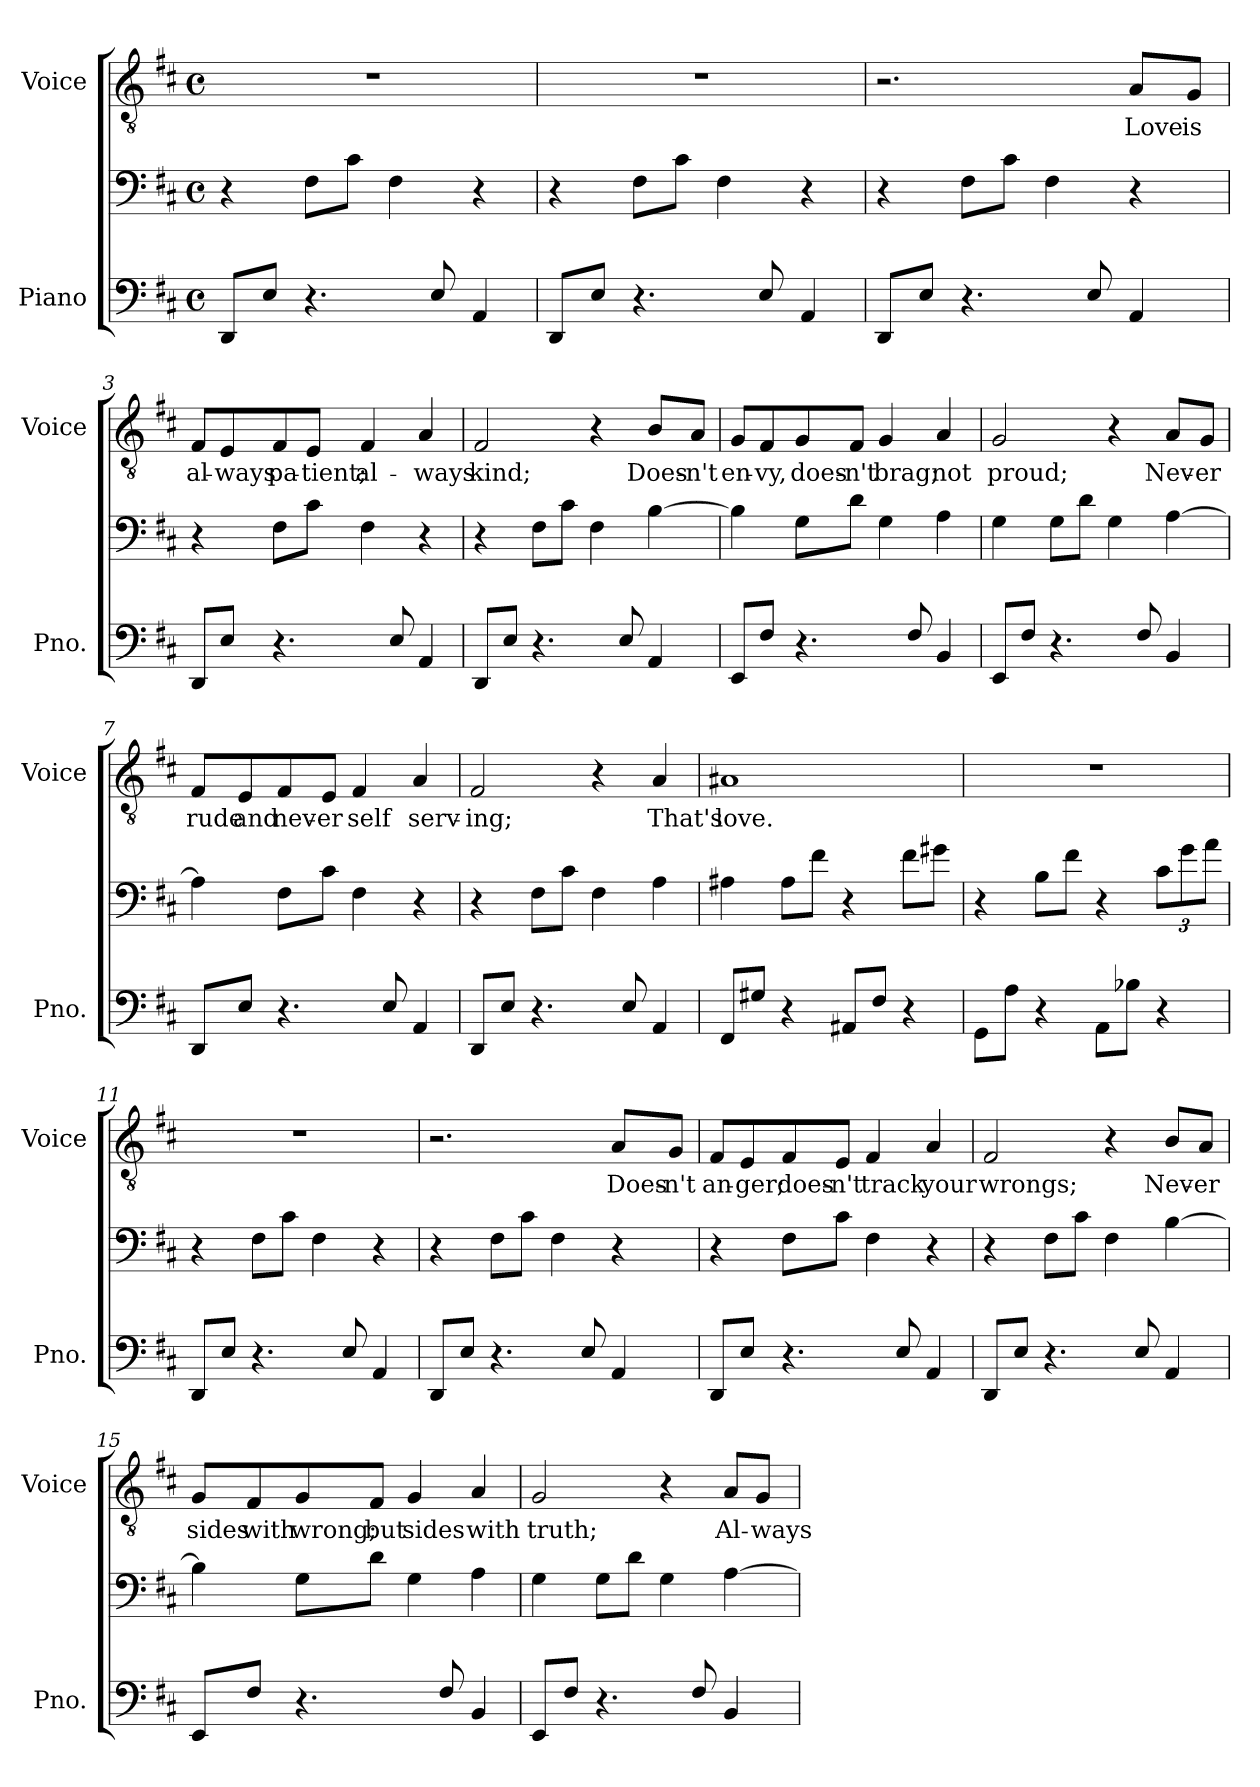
**kern	**kern	**kern	**text
*part2	*part2	*part1	*part1
*staff3	*staff2	*staff1	*staff1
*I"Piano	*	*I"Voice	*
*I'Pno.	*	*I'Voice	*
*clefF4	*clefF4	*clefGv2	*
*k[f#c#]	*k[f#c#]	*k[f#c#]	*
*D:	*D:	*D:	*
*M4/4	*M4/4	*M4/4	*
*met(c)	*met(c)	*met(c)	*
*MM76	*MM76	*MM76	*
=	=	=	=
8DD/L	4r	1r	.
8E/J	.	.	.
4.r	8F#\L	.	.
.	8c#\J	.	.
.	4F#\	.	.
8E/	.	.	.
4AA/	4r	.	.
=1X	=1X	=1X	=1X
8DD/L	4r	1r	.
8E/J	.	.	.
4.r	8F#\L	.	.
.	8c#\J	.	.
.	4F#\	.	.
8E/	.	.	.
4AA/	4r	.	.
=2X	=2X	=2X	=2X
8DD/L	4r	2.r	.
8E/J	.	.	.
4.r	8F#\L	.	.
.	8c#\J	.	.
.	4F#\	.	.
8E/	.	.	.
!	!	!	!LO:LY:b
4AA/	4r	8A/L	Love
!	!	!	!LO:LY:b
.	.	8G/J	is
!!LO:LB:g=z
=3X	=3X	=3X	=3X
!	!	!	!LO:LY:b
8DD/L	4r	8F#/L	al-
!	!	!	!LO:LY:b
8E/J	.	8E/	-ways
!	!	!	!LO:LY:b
4.r	8F#\L	8F#/	pa-
!	!	!	!LO:LY:b
.	8c#\J	8E/J	-tient;
!	!	!	!LO:LY:b
.	4F#\	4F#/	al-
8E/	.	.	.
!	!	!	!LO:LY:b
4AA/	4r	4A/	-ways
=4X	=4X	=4X	=4X
!	!	!	!LO:LY:b
8DD/L	4r	2F#/	kind;
8E/J	.	.	.
4.r	8F#\L	.	.
.	8c#\J	.	.
.	4F#\	4r	.
8E/	.	.	.
!	!	!	!LO:LY:b
4AA/	[4B\	8B/L	Does-
!	!	!	!LO:LY:b
.	.	8A/J	-n't
=5X	=5X	=5X	=5X
!	!	!	!LO:LY:b
8EE/L	4B\]	8G/L	en-
!	!	!	!LO:LY:b
8F#/J	.	8F#/	-vy,
!	!	!	!LO:LY:b
4.r	8G\L	8G/	does-
!	!	!	!LO:LY:b
.	8d\J	8F#/J	-n't
!	!	!	!LO:LY:b
.	4G\	4G/	brag;
8F#/	.	.	.
!	!	!	!LO:LY:b
4BB/	4A\	4A/	not
!!LO:PB:g=z
=6X	=6X	=6X	=6X
!	!	!	!LO:LY:b
8EE/L	4G\	2G/	proud;
8F#/J	.	.	.
4.r	8G\L	.	.
.	8d\J	.	.
.	4G\	4r	.
8F#/	.	.	.
!	!	!	!LO:LY:b
4BB/	[4A\	8A/L	Nev-
!	!	!	!LO:LY:b
.	.	8G/J	-er
=7X	=7X	=7X	=7X
!	!	!	!LO:LY:b
8DD/L	4A\]	8F#/L	rude
!	!	!	!LO:LY:b
8E/J	.	8E/	and
!	!	!	!LO:LY:b
4.r	8F#\L	8F#/	nev-
!	!	!	!LO:LY:b
.	8c#\J	8E/J	-er
!	!	!	!LO:LY:b
.	4F#\	4F#/	self
8E/	.	.	.
!	!	!	!LO:LY:b
4AA/	4r	4A/	serv-
=8X	=8X	=8X	=8X
!	!	!	!LO:LY:b
8DD/L	4r	2F#/	-ing;
8E/J	.	.	.
4.r	8F#\L	.	.
.	8c#\J	.	.
.	4F#\	4r	.
8E/	.	.	.
!	!	!	!LO:LY:b
4AA/	4A\	4A/	That's
!!LO:LB:g=z
=9X	=9X	=9X	=9X
!	!	!	!LO:LY:b
8FF#/L	4A#X\	1A#X	love.
8G#X/J	.	.	.
4r	8A#\L	.	.
.	8f#\J	.	.
8AA#X/L	4r	.	.
8F#/J	.	.	.
4r	8f#\L	.	.
.	8g#X\J	.	.
=10X	=10X	=10X	=10X
8GG\L	4r	1r	.
8A\J	.	.	.
4r	8B\L	.	.
.	8f#\J	.	.
8AA\L	4r	.	.
8B-X\J	.	.	.
4r	12c#\L	.	.
.	12g\	.	.
.	12a\J	.	.
=11X	=11X	=11X	=11X
8DD/L	4r	1r	.
8E/J	.	.	.
4.r	8F#\L	.	.
.	8c#\J	.	.
.	4F#\	.	.
8E/	.	.	.
4AA/	4r	.	.
!!LO:LB:g=z
=12X	=12X	=12X	=12X
8DD/L	4r	2.r	.
8E/J	.	.	.
4.r	8F#\L	.	.
.	8c#\J	.	.
.	4F#\	.	.
8E/	.	.	.
!	!	!	!LO:LY:b
4AA/	4r	8A/L	Does-
!	!	!	!LO:LY:b
.	.	8G/J	-n't
=13X	=13X	=13X	=13X
!	!	!	!LO:LY:b
8DD/L	4r	8F#/L	an-
!	!	!	!LO:LY:b
8E/J	.	8E/	-ger;
!	!	!	!LO:LY:b
4.r	8F#\L	8F#/	does-
!	!	!	!LO:LY:b
.	8c#\J	8E/J	-n't
!	!	!	!LO:LY:b
.	4F#\	4F#/	track
8E/	.	.	.
!	!	!	!LO:LY:b
4AA/	4r	4A/	your
=14X	=14X	=14X	=14X
!	!	!	!LO:LY:b
8DD/L	4r	2F#/	wrongs;
8E/J	.	.	.
4.r	8F#\L	.	.
.	8c#\J	.	.
.	4F#\	4r	.
8E/	.	.	.
!	!	!	!LO:LY:b
4AA/	[4B\	8B/L	Nev-
!	!	!	!LO:LY:b
.	.	8A/J	-er
!!LO:PB:g=z
=15X	=15X	=15X	=15X
!	!	!	!LO:LY:b
8EE/L	4B\]	8G/L	sides
!	!	!	!LO:LY:b
8F#/J	.	8F#/	with
!	!	!	!LO:LY:b
4.r	8G\L	8G/	wrong;
!	!	!	!LO:LY:b
.	8d\J	8F#/J	but
!	!	!	!LO:LY:b
.	4G\	4G/	sides
8F#/	.	.	.
!	!	!	!LO:LY:b
4BB/	4A\	4A/	with
=16X	=16X	=16X	=16X
!	!	!	!LO:LY:b
8EE/L	4G\	2G/	truth;
8F#/J	.	.	.
4.r	8G\L	.	.
.	8d\J	.	.
.	4G\	4r	.
8F#/	.	.	.
!	!	!	!LO:LY:b
4BB/	[4A\	8A/L	Al-
!	!	!	!LO:LY:b
.	.	8G/J	-ways
=	=	=	=
*-	*-	*-	*-
